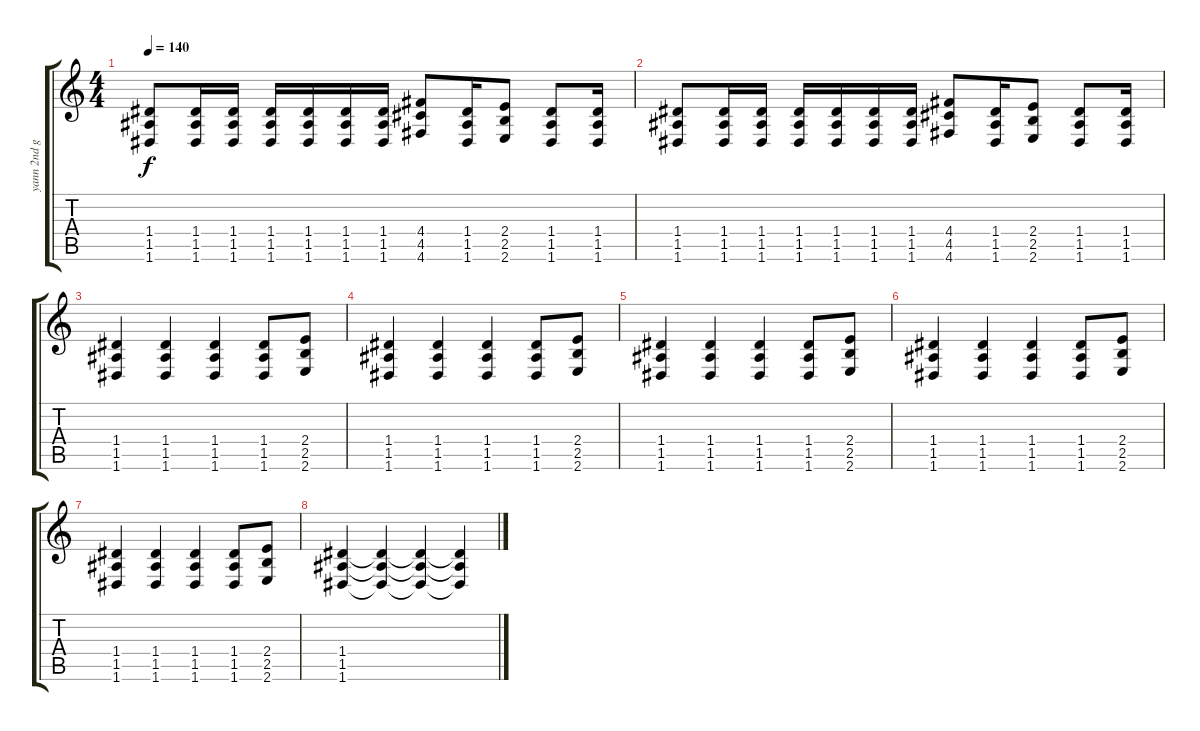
\track ("yann 2nd guitar" "yann 2nd g") {instrument distortionguitar}
\staff {score tabs}
\tuning (E4 B3 G3 D3 A2 D2) {hide}
\ts (4 4)
\tempo 140
\clef g2
\ks c
(1.4 1.5 1.6).8{dy f} (1.4 1.5 1.6).16 (1.4 1.5 1.6).16 (1.4 1.5 1.6).16 (1.4 1.5 1.6).16 (1.4 1.5 1.6).16 (1.4 1.5 1.6).16 (4.4 4.5 4.6).8 (1.4 1.5 1.6).16 (2.4 2.5 2.6).8 (1.4 1.5 1.6).8 (1.4 1.5 1.6).16 |
(1.4 1.5 1.6).8 (1.4 1.5 1.6).16 (1.4 1.5 1.6).16 (1.4 1.5 1.6).16 (1.4 1.5 1.6).16 (1.4 1.5 1.6).16 (1.4 1.5 1.6).16 (4.4 4.5 4.6).8 (1.4 1.5 1.6).16 (2.4 2.5 2.6).8 (1.4 1.5 1.6).8 (1.4 1.5 1.6).16 |
(1.4 1.5 1.6).4 (1.4 1.5 1.6).4 (1.4 1.5 1.6).4 (1.4 1.5 1.6).8 (2.4 2.5 2.6).8 |
(1.4 1.5 1.6).4 (1.4 1.5 1.6).4 (1.4 1.5 1.6).4 (1.4 1.5 1.6).8 (2.4 2.5 2.6).8 |
(1.4 1.5 1.6).4 (1.4 1.5 1.6).4 (1.4 1.5 1.6).4 (1.4 1.5 1.6).8 (2.4 2.5 2.6).8 |
(1.4 1.5 1.6).4 (1.4 1.5 1.6).4 (1.4 1.5 1.6).4 (1.4 1.5 1.6).8 (2.4 2.5 2.6).8 |
(1.4 1.5 1.6).4 (1.4 1.5 1.6).4 (1.4 1.5 1.6).4 (1.4 1.5 1.6).8 (2.4 2.5 2.6).8 |
(1.4 1.5 1.6).4{volume 10} (1.4{t} 1.5{t} 1.6{t}).4{volume 7} (1.4{t} 1.5{t} 1.6{t}).4{volume 5} (1.4{t} 1.5{t} 1.6{t}).4
